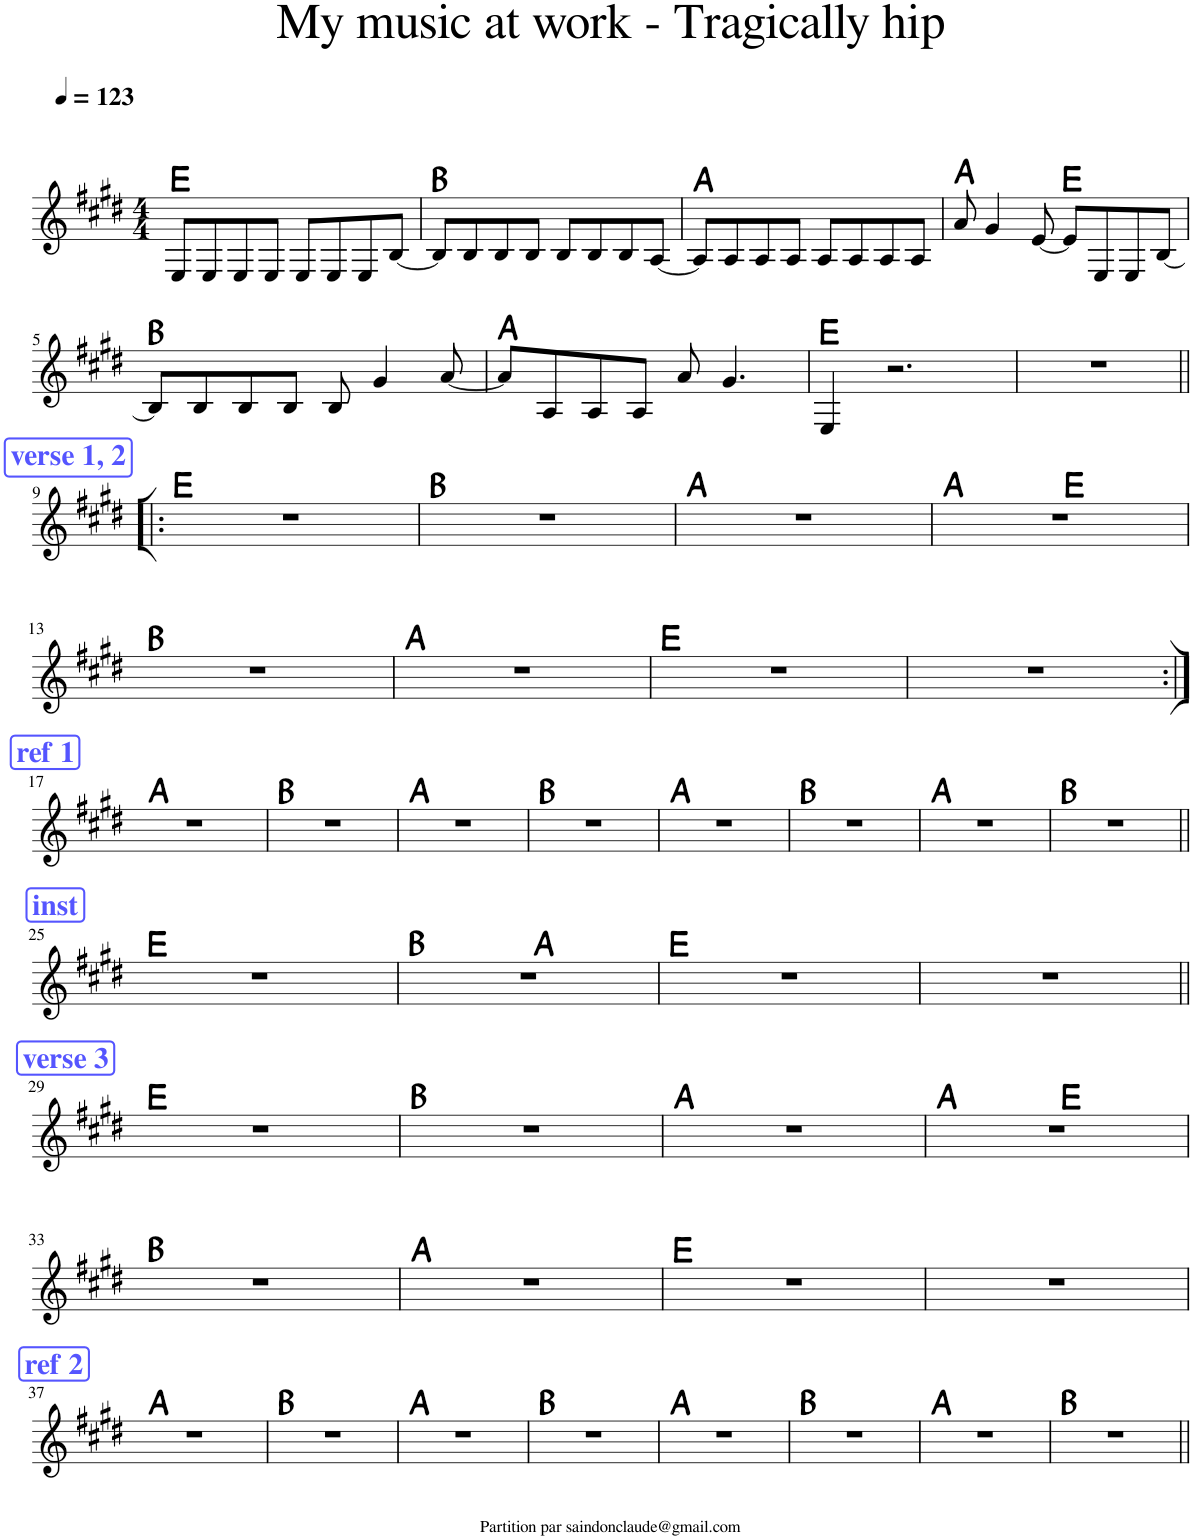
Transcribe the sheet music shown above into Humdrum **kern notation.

**kern	**harte
*part1	*part1
*staff1	*
*I"Piano	*
*I'Pno.	*
*clefG2	*
*k[f#c#g#d#]	*
*M4/4	*
*MM123	*
=1	=1
8E/L	E:maj
8E/	.
8E/	.
8E/J	.
8E/L	.
8E/	.
8E/	.
[8B/J	.
=2	=2
8B/L]	B:maj
8B/	.
8B/	.
8B/J	.
8B/L	.
8B/	.
8B/	.
[8A/J	.
=3	=3
8A/L]	A:maj
8A/	.
8A/	.
8A/J	.
8A/L	.
8A/	.
8A/	.
8A/J	.
=4	=4
8a/	A:maj
4g#/	.
[8e/	.
8e/L]	E:maj
8E/	.
8E/	.
[8B/J	.
!!LO:LB:g=z
=5	=5
8B/L]	B:maj
8B/	.
8B/	.
8B/J	.
8B/	.
4g#/	.
[8a/	.
=6	=6
8a/L]	A:maj
8A/	.
8A/	.
8A/J	.
8a/	.
4.g#/	.
=7	=7
4E/	E:maj
2.r	.
=8	=8
1r	.
!!LO:LB:g=z
!!LO:REH:place=s1:a:B:cj:color=#5555FF:fs=14:t=verse 1, 2
=9!|:	=9!|:
1r	E:maj
=10	=10
1r	B:maj
=11	=11
1r	A:maj
=12	=12
*^	*
1r	2ryy	A:maj
.	2ryy	E:maj
*v	*v	*
!!LO:LB:g=z
=13	=13
1r	B:maj
=14	=14
1r	A:maj
=15	=15
1r	E:maj
=16	=16
1r	.
!!LO:LB:g=z
!!LO:REH:place=s1:a:B:cj:color=#5555FF:fs=14:t=ref 1
=17:|!	=17:|!
1r	A:maj
=18	=18
1r	B:maj
=19	=19
1r	A:maj
=20	=20
1r	B:maj
=21	=21
1r	A:maj
=22	=22
1r	B:maj
=23	=23
1r	A:maj
=24	=24
1r	B:maj
!!LO:LB:g=z
!!LO:REH:place=s1:a:B:cj:color=#5555FF:fs=14:t=inst
=25||	=25||
1r	E:maj
=26	=26
*^	*
1r	2ryy	B:maj
.	2ryy	A:maj
*v	*v	*
=27	=27
1r	E:maj
=28	=28
1r	.
!!LO:LB:g=z
!!LO:REH:place=s1:a:B:cj:color=#5555FF:fs=14:t=verse 3
=29||	=29||
1r	E:maj
=30	=30
1r	B:maj
=31	=31
1r	A:maj
=32	=32
*^	*
1r	2ryy	A:maj
.	2ryy	E:maj
*v	*v	*
!!LO:LB:g=z
=33	=33
1r	B:maj
=34	=34
1r	A:maj
=35	=35
1r	E:maj
=36	=36
1r	.
!!LO:LB:g=z
!!LO:REH:place=s1:a:B:cj:color=#5555FF:fs=14:t=ref 2
=37	=37
1r	A:maj
=38	=38
1r	B:maj
=39	=39
1r	A:maj
=40	=40
1r	B:maj
=41	=41
1r	A:maj
=42	=42
1r	B:maj
=43	=43
1r	A:maj
=44	=44
1r	B:maj
=||	=||
*-	*-
